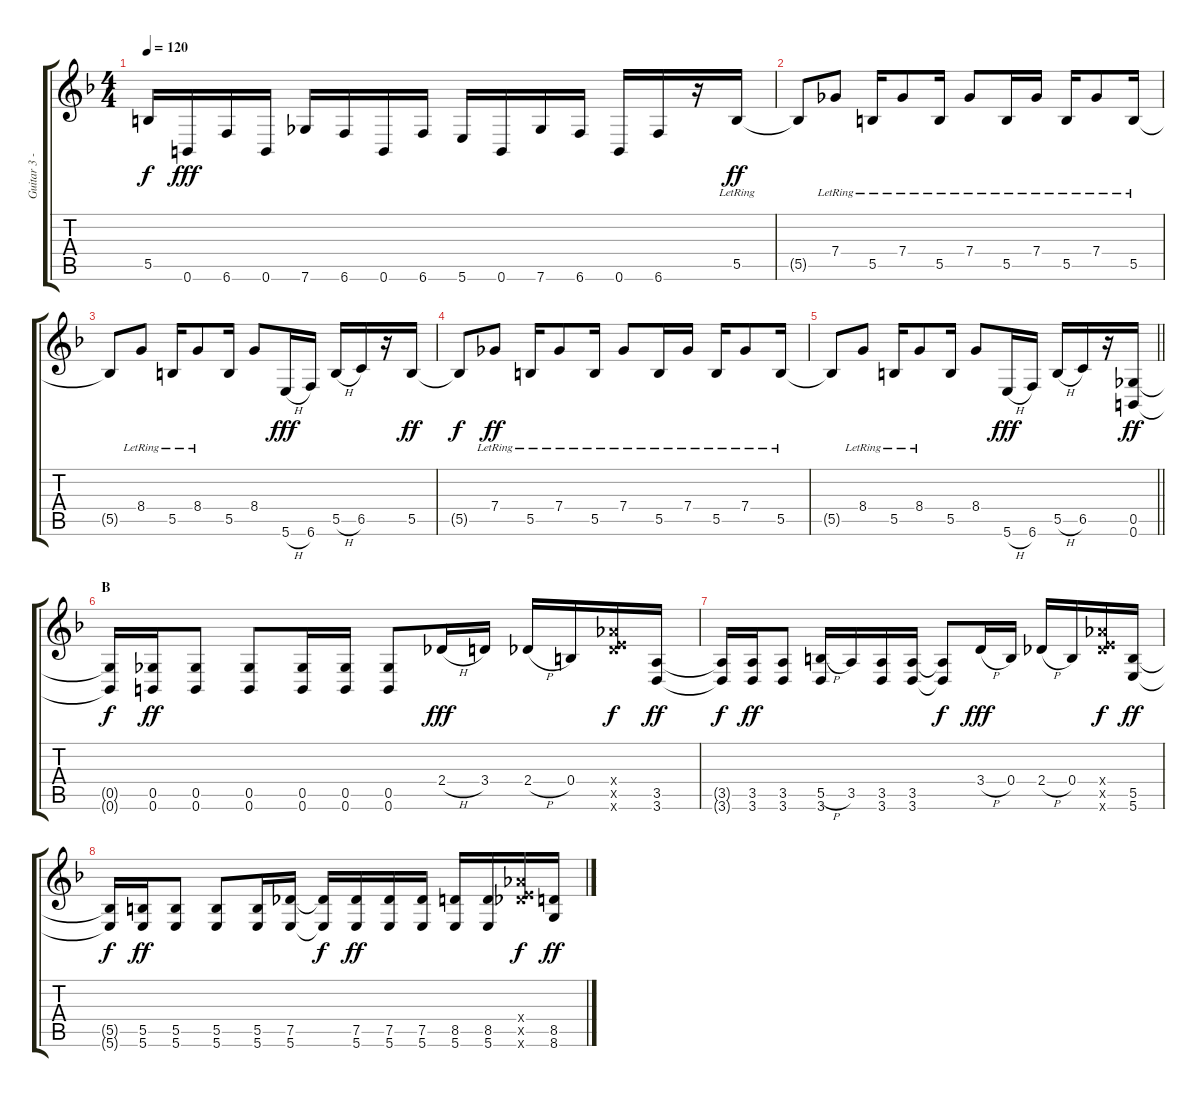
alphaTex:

\track ("Guitar 3 - Aoi" "Guitar 3 -") {instrument distortionguitar}
\staff {score tabs}
\tuning (Db4 Ab3 E3 B2 Gb2 B1) {hide}
\ts (4 4)
\tempo 120
\clef g2
\ks f
5.5{t}.16{dy f} 0.6.16{dy fff} 6.6.16 0.6.16 7.6.16 6.6.16 0.6.16 6.6.16 5.6.16 0.6.16 7.6.16 6.6.16 0.6.16 6.6.16 r.16 5.5{lr}.16{dy ff} |
5.5{t}.8 7.4{lr}.8 5.5{lr}.16 7.4{lr}.8 5.5{lr}.16 7.4{lr}.8 5.5{lr}.16 7.4{lr}.16 5.5{lr}.16 7.4{lr}.8 5.5{lr}.16 |
5.5{t}.8 8.4{lr}.8 5.5{lr}.16 8.4{lr}.8 5.5.16 8.4.8 5.6{h}.16{dy fff} 6.6.16 5.5{h}.16 6.5.16 r.16 5.5.16{dy ff} |
5.5{t}.8{dy f} 7.4{lr}.8{dy ff} 5.5{lr}.16 7.4{lr}.8 5.5{lr}.16 7.4{lr}.8 5.5{lr}.16 7.4{lr}.16 5.5{lr}.16 7.4{lr}.8 5.5{lr}.16 |
\barLineRight lightlight
5.5{t}.8 8.4{lr}.8 5.5{lr}.16 8.4{lr}.8 5.5.16 8.4.8 5.6{h}.16{dy fff} 6.6.16 5.5{h}.16 6.5.16 r.16 (0.5 0.6).16{dy ff} |
\section ("" "B")
(0.5{t} 0.6{t}).16{dy f} (0.5 0.6).16{dy ff} (0.5 0.6).8 (0.5 0.6).8 (0.5 0.6).16 (0.5 0.6).16 (0.5 0.6).8 2.4{h}.16{dy fff} 3.4.16 2.4{h}.16 0.4.16 (9.4{x} 10.5{x} 14.6{x}).16{dy f} (3.5 3.6).16{dy ff} |
(3.5{t} 3.6{t}).16{dy f} (3.5 3.6).16{dy ff} (3.5 3.6).8 (5.5{h} 3.6).16 3.5.16 (3.5 3.6).16 (3.5 3.6).16 (3.5{t} 3.6{t}).8{dy f} 3.4{h}.16{dy fff} 0.4.16 2.4{h}.16 0.4.16 (9.4{x} 10.5{x} 14.6{x}).16{dy f} (5.5 5.6).16{dy ff} |
(5.5{t} 5.6{t}).16{dy f} (5.5 5.6).16{dy ff} (5.5 5.6).8 (5.5 5.6).8 (5.5 5.6).16 (7.5 5.6).16 (7.5{t} 5.6{t}).16{dy f} (7.5 5.6).16{dy ff} (7.5 5.6).16 (7.5 5.6).16 (8.5 5.6).16 (8.5 5.6).16 (9.4{x} 10.5{x} 14.6{x}).16{dy f} (8.5 8.6).16{dy ff}
